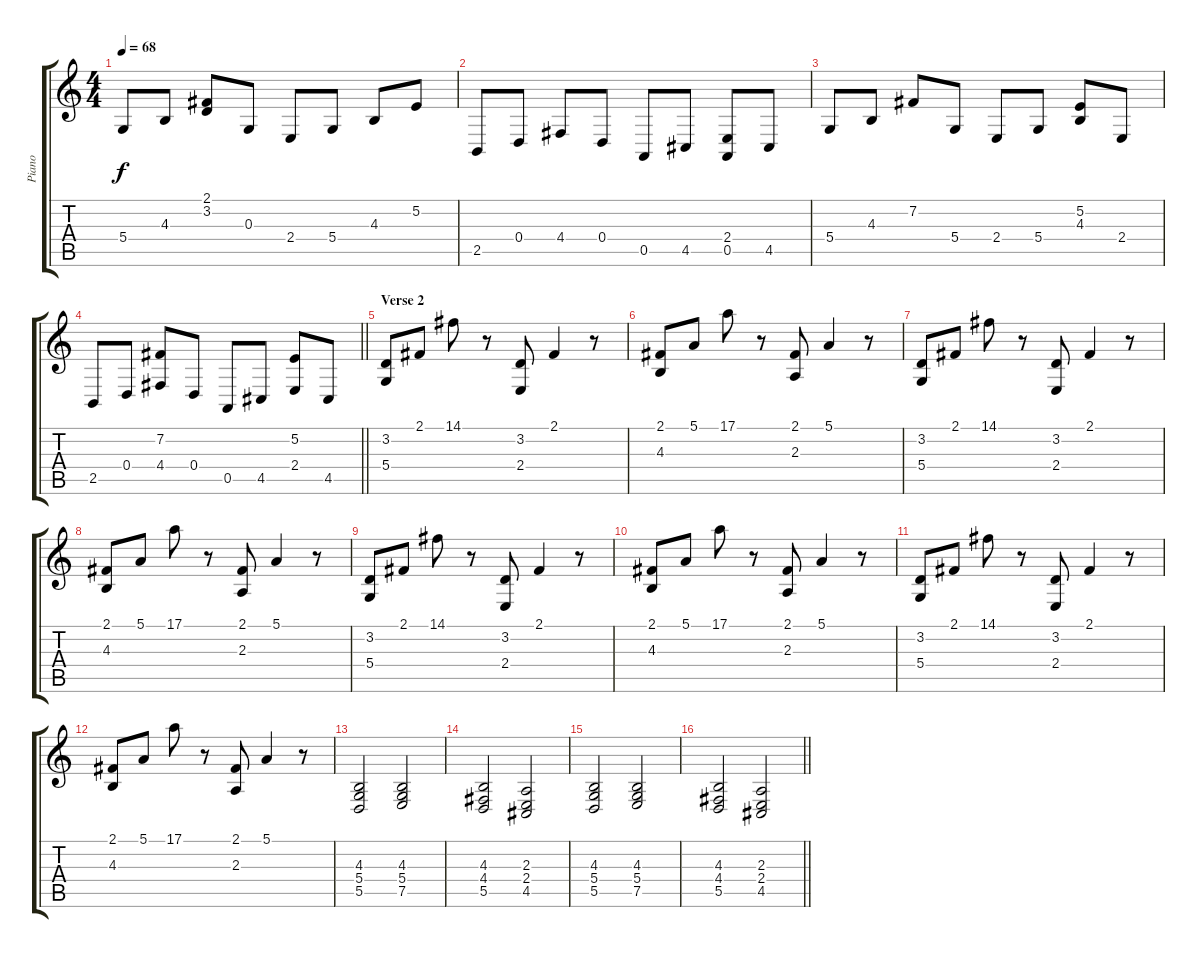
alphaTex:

\track ("Piano" "Piano") {instrument acousticgrandpiano}
\staff {score tabs}
\tuning (E4 B3 G3 D3 A2 E2) {hide}
\ts (4 4)
\tempo 68
\clef g2
\ks c
5.4.8{dy f} 4.3.8 (2.1 3.2).8 0.3.8 2.4.8 5.4.8 4.3.8 5.2.8 |
2.5.8 0.4.8 4.4.8 0.4.8 0.5.8 4.5.8 (2.4 0.5).8 4.5.8 |
5.4.8 4.3.8 7.2.8 5.4.8 2.4.8 5.4.8 (5.2 4.3).8 2.4.8 |
\barLineRight lightlight
2.5.8 0.4.8 (7.2 4.4).8 0.4.8 0.5.8 4.5.8 (5.2 2.4).8 4.5.8 |
\section ("" "Verse 2")
(3.2 5.4).8 2.1.8 14.1.8 r.8 (3.2 2.4).8 2.1.4 r.8 |
(2.1 4.3).8 5.1.8 17.1.8 r.8 (2.1 2.3).8 5.1.4 r.8 |
(3.2 5.4).8 2.1.8 14.1.8 r.8 (3.2 2.4).8 2.1.4 r.8 |
(2.1 4.3).8 5.1.8 17.1.8 r.8 (2.1 2.3).8 5.1.4 r.8 |
(3.2 5.4).8 2.1.8 14.1.8 r.8 (3.2 2.4).8 2.1.4 r.8 |
(2.1 4.3).8 5.1.8 17.1.8 r.8 (2.1 2.3).8 5.1.4 r.8 |
(3.2 5.4).8 2.1.8 14.1.8 r.8 (3.2 2.4).8 2.1.4 r.8 |
(2.1 4.3).8 5.1.8 17.1.8 r.8 (2.1 2.3).8 5.1.4 r.8 |
(4.3 5.4 5.5).2 (4.3 5.4 7.5).2 |
(4.3 4.4 5.5).2 (2.3 2.4 4.5).2 |
(4.3 5.4 5.5).2 (4.3 5.4 7.5).2 |
\barLineRight lightlight
(4.3 4.4 5.5).2 (2.3 2.4 4.5).2
